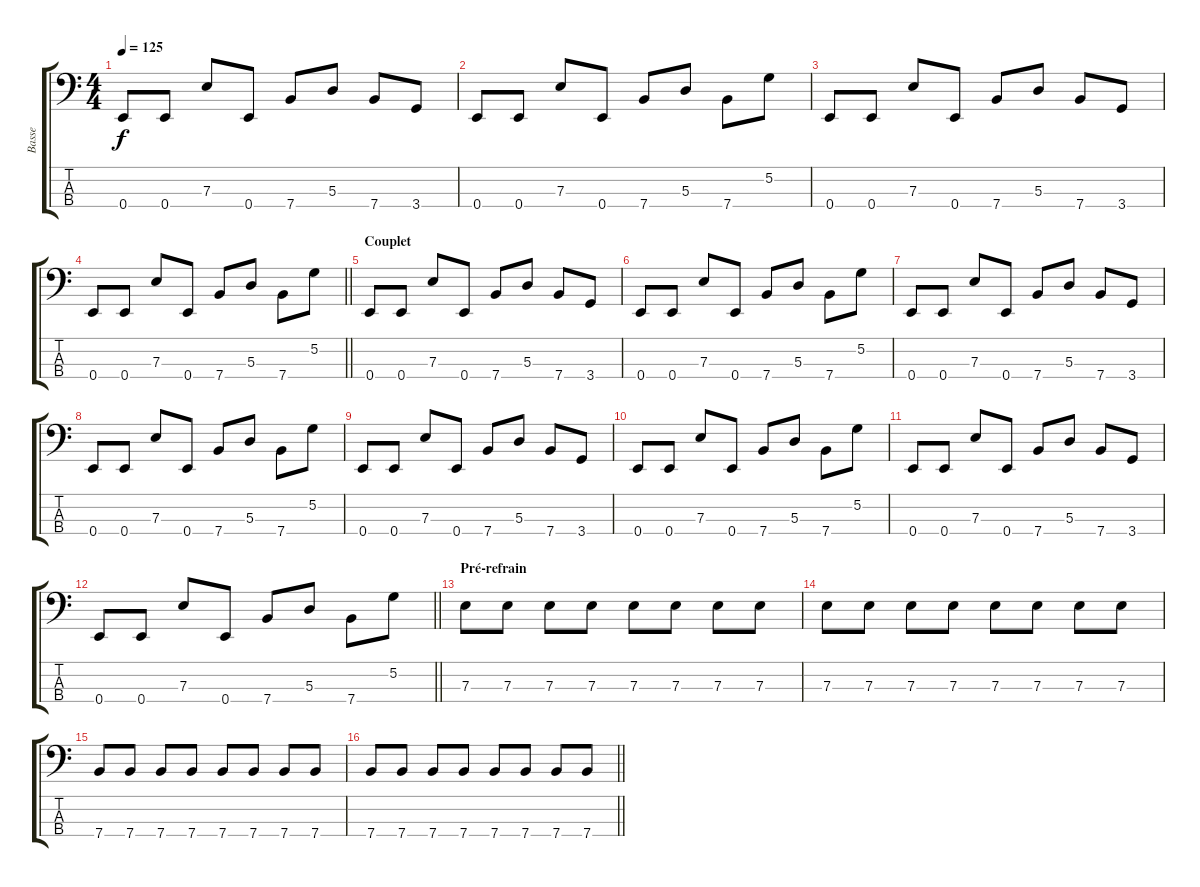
\track ("Basse" "Basse") {instrument electricbassfinger}
\staff {score tabs}
\tuning (G2 D2 A1 E1) {hide}
\ts (4 4)
\tempo 125
\clef f4
\ks c
0.4.8{dy f} 0.4.8 7.3.8 0.4.8 7.4.8 5.3.8 7.4.8 3.4.8 |
0.4.8 0.4.8 7.3.8 0.4.8 7.4.8 5.3.8 7.4.8 5.2.8 |
0.4.8 0.4.8 7.3.8 0.4.8 7.4.8 5.3.8 7.4.8 3.4.8 |
\barLineRight lightlight
0.4.8 0.4.8 7.3.8 0.4.8 7.4.8 5.3.8 7.4.8 5.2.8 |
\section ("" "Couplet")
0.4.8 0.4.8 7.3.8 0.4.8 7.4.8 5.3.8 7.4.8 3.4.8 |
0.4.8 0.4.8 7.3.8 0.4.8 7.4.8 5.3.8 7.4.8 5.2.8 |
0.4.8 0.4.8 7.3.8 0.4.8 7.4.8 5.3.8 7.4.8 3.4.8 |
0.4.8 0.4.8 7.3.8 0.4.8 7.4.8 5.3.8 7.4.8 5.2.8 |
0.4.8 0.4.8 7.3.8 0.4.8 7.4.8 5.3.8 7.4.8 3.4.8 |
0.4.8 0.4.8 7.3.8 0.4.8 7.4.8 5.3.8 7.4.8 5.2.8 |
0.4.8 0.4.8 7.3.8 0.4.8 7.4.8 5.3.8 7.4.8 3.4.8 |
\barLineRight lightlight
0.4.8 0.4.8 7.3.8 0.4.8 7.4.8 5.3.8 7.4.8 5.2.8 |
\section ("" "Pré-refrain")
7.3.8 7.3.8 7.3.8 7.3.8 7.3.8 7.3.8 7.3.8 7.3.8 |
7.3.8 7.3.8 7.3.8 7.3.8 7.3.8 7.3.8 7.3.8 7.3.8 |
7.4.8 7.4.8 7.4.8 7.4.8 7.4.8 7.4.8 7.4.8 7.4.8 |
\barLineRight lightlight
7.4.8 7.4.8 7.4.8 7.4.8 7.4.8 7.4.8 7.4.8 7.4.8
